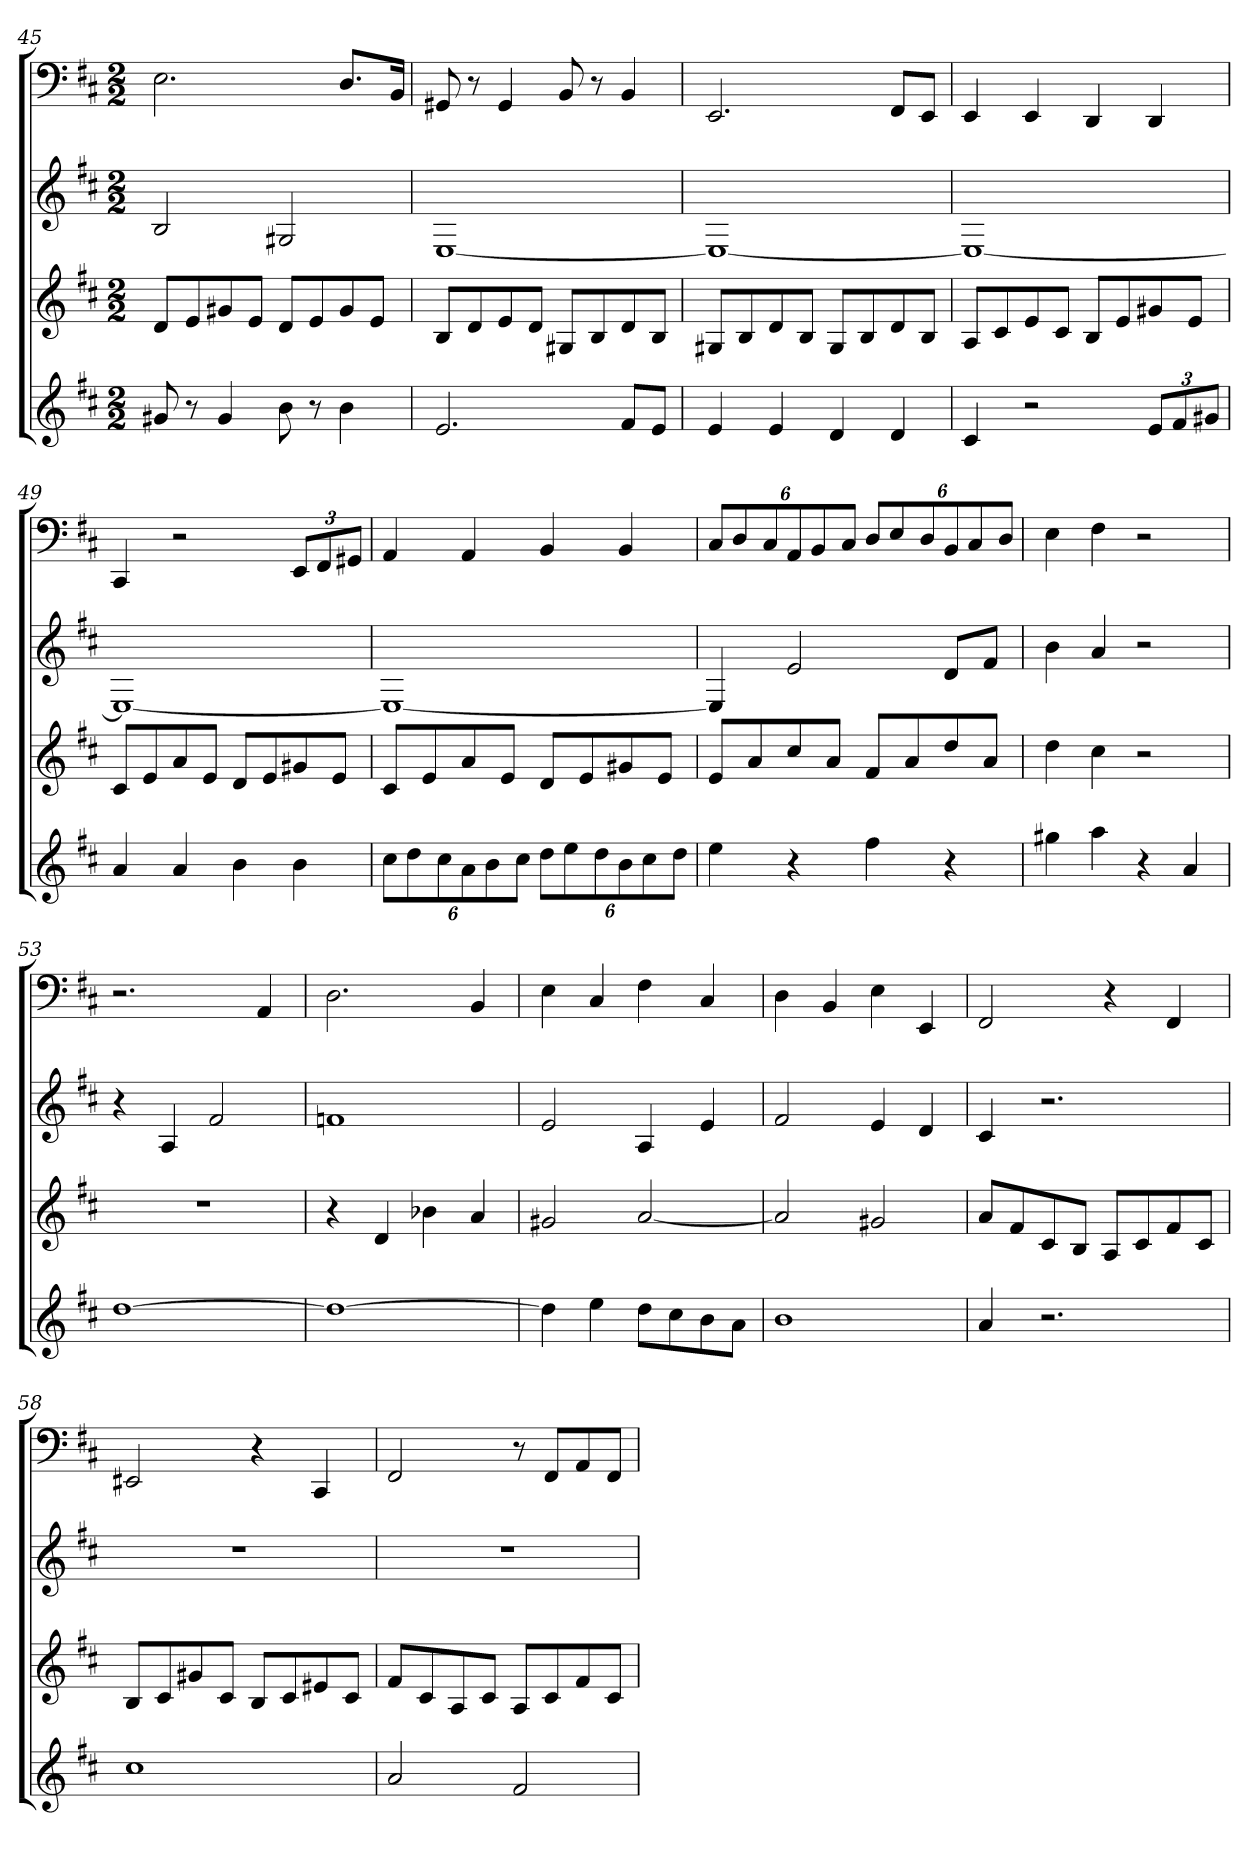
**kern	**kern	**kern	**kern
*part4	*part3	*part2	*part1
*staff4	*staff3	*staff2	*staff1
*k[f#c#]	*k[f#c#]	*k[f#c#]	*k[f#c#]
*D:	*D:	*D:	*D:
*M2/2	*M2/2	*M2/2	*M2/2
=45	=45	=45	=45
8g#X	8dL	2B	2.E
8r	8e	.	.
4g#	8g#X	.	.
.	8eJ	.	.
8b	8dL	2G#X	.
8r	8e	.	.
4b	8g#	.	8.DL
.	8eJ	.	.
.	.	.	16BBJk
=46	=46	=46	=46
2.e	8BL	[1E	8GG#X
.	8d	.	8r
.	8e	.	4GG#
.	8dJ	.	.
.	8G#XL	.	8BB
.	8B	.	8r
8f#L	8d	.	4BB
8eJ	8BJ	.	.
=47	=47	=47	=47
4e	8G#XL	1E_	2.EE
.	8B	.	.
4e	8d	.	.
.	8BJ	.	.
4d	8G#L	.	.
.	8B	.	.
4d	8d	.	8FF#L
.	8BJ	.	8EEJ
=48	=48	=48	=48
4c#	8AL	1E_	4EE
.	8c#	.	.
2r	8e	.	4EE
.	8c#J	.	.
.	8BL	.	4DD
.	8e	.	.
12eL	8g#X	.	4DD
12f#	.	.	.
.	8eJ	.	.
12g#XJ	.	.	.
=49	=49	=49	=49
4a	8c#L	1E_	4CC#
.	8e	.	.
4a	8a	.	2r
.	8eJ	.	.
4b	8dL	.	.
.	8e	.	.
4b	8g#X	.	12EEL
.	.	.	12FF#
.	8eJ	.	.
.	.	.	12GG#XJ
=50	=50	=50	=50
12cc#L	8c#L	1E_	4AA
12dd	.	.	.
.	8e	.	.
12cc#	.	.	.
12a	8a	.	4AA
12b	.	.	.
.	8eJ	.	.
12cc#J	.	.	.
12ddL	8dL	.	4BB
12ee	.	.	.
.	8e	.	.
12dd	.	.	.
12b	8g#X	.	4BB
12cc#	.	.	.
.	8eJ	.	.
12ddJ	.	.	.
=51	=51	=51	=51
4ee	8eL	4E]	12C#L
.	.	.	12D
.	8a	.	.
.	.	.	12C#
4r	8cc#	2e	12AA
.	.	.	12BB
.	8aJ	.	.
.	.	.	12C#J
4ff#	8f#L	.	12DL
.	.	.	12E
.	8a	.	.
.	.	.	12D
4r	8dd	8dL	12BB
.	.	.	12C#
.	8aJ	8f#J	.
.	.	.	12DJ
=52	=52	=52	=52
4gg#X	4dd	4b	4E
4aa	4cc#	4a	4F#
4r	2r	2r	2r
4a	.	.	.
=53	=53	=53	=53
[1dd	1r	4r	2.r
.	.	4A	.
.	.	2f#	.
.	.	.	4AA
=54	=54	=54	=54
1dd_	4r	1fn	2.D
.	4d	.	.
.	4b-X	.	.
.	4a	.	4BB
=55	=55	=55	=55
4dd]	2g#X	2e	4E
4ee	.	.	4C#
8ddL	[2a	4A	4F#
8cc#	.	.	.
8b	.	4e	4C#
8aJ	.	.	.
=56	=56	=56	=56
1b	2a]	2f#	4D
.	.	.	4BB
.	2g#X	4e	4E
.	.	4d	4EE
=57	=57	=57	=57
4a	8aL	4c#	2FF#
.	8f#	.	.
2.r	8c#	2.r	.
.	8BJ	.	.
.	8AL	.	4r
.	8c#	.	.
.	8f#	.	4FF#
.	8c#J	.	.
=58	=58	=58	=58
1cc#	8BL	1r	2EE#X
.	8c#	.	.
.	8g#X	.	.
.	8c#J	.	.
.	8BL	.	4r
.	8c#	.	.
.	8e#X	.	4CC#
.	8c#J	.	.
=59	=59	=59	=59
2a	8f#L	1r	2FF#
.	8c#	.	.
.	8A	.	.
.	8c#J	.	.
2f#	8AL	.	8r
.	8c#	.	8FF#L
.	8f#	.	8AA
.	8c#J	.	8FF#J
=	=	=	=
*-	*-	*-	*-
